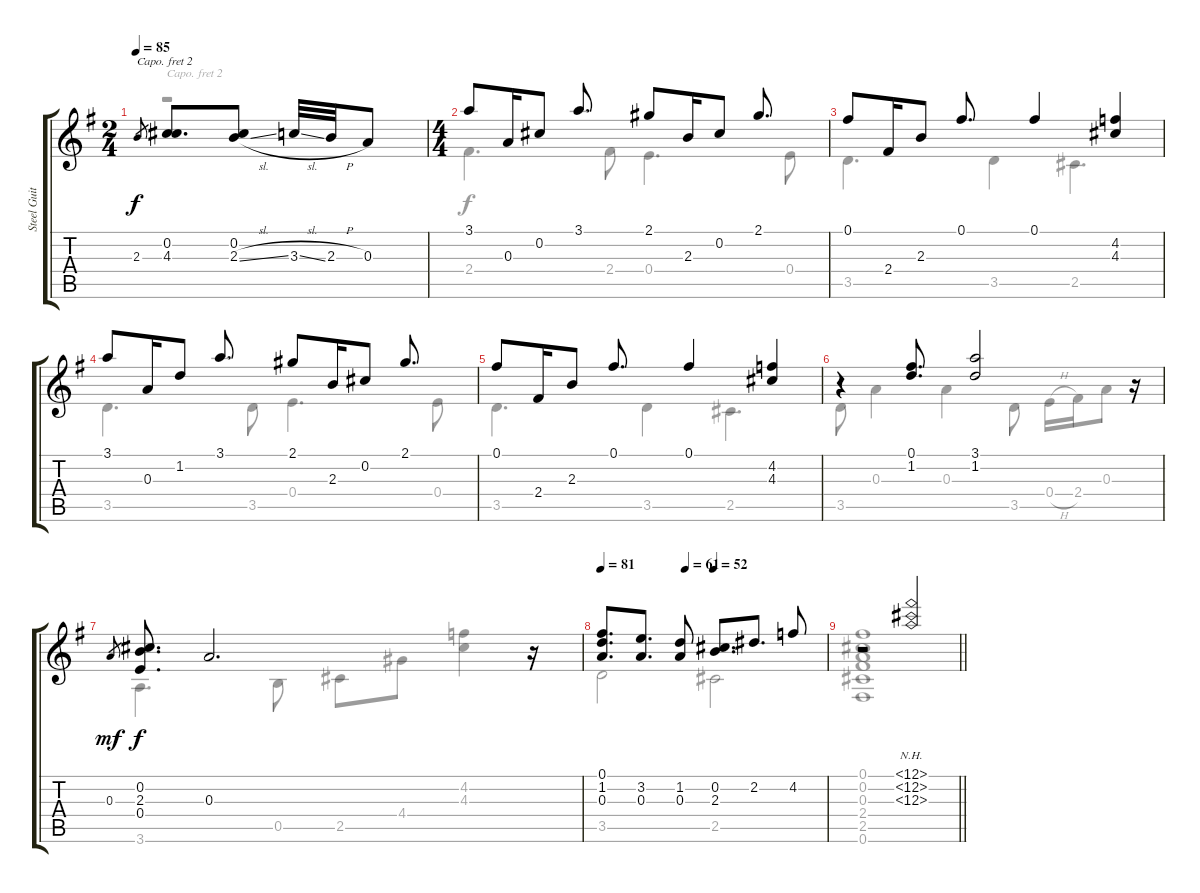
\track ("Steel Guitar" "Steel Guit") {instrument acousticguitarsteel}
\staff {score tabs}
\capo 2
\tuning (E4 B3 G3 D3 A2 E2) {hide}
\voice
\ts (2 4)
\tempo 85
\clef g2
\ks eminor
2.3.8{gr dy f} (0.2 4.3).8{d} (0.2 2.3{sl}).8 3.3{sl}.32 2.3{h}.32 0.3.8 |
\ts (4 4)
3.1.8 0.3.16 0.2.8 3.1.8{d} 2.1.8 2.3.16 0.2.8 2.1.8{d} |
0.1.8 2.4.16 2.3.8 0.1.8{d} 0.1.4 (4.2 4.3).4 |
3.1.8 0.3.16 1.2.8 3.1.8{d} 2.1.8 2.3.16 0.2.8 2.1.8{d} |
0.1.8 2.4.16 2.3.8 0.1.8{d} 0.1.4 (4.2 4.3).4 |
r.4 (0.1 1.2).8{d} (3.1 1.2).2 r.16 |
0.3.8{gr dy mf} (0.2 2.3 0.4).8{d dy f} 0.3.2{d} r.16 |
\tempo 81
\tempo (61 0.375)
\tempo (52 0.5)
(0.1 1.2 0.3).8{d} (3.2 0.3).8{d} (1.2 0.3).8 (0.2 2.3).8{d} 2.2.8{d} 4.2.8 |
\barLineRight lightlight
r.2 (12.1{nh} 12.2{nh} 12.3{nh}).2
\voice
\clef g2
\ottava regular
\simile none
\ks eminor
r.2{dy f} |
2.4.4{d} 2.4.8 0.4.4{d} 0.4.8 |
3.5.4{d} 3.5.4 2.5.4{d} |
3.5.4{d} 3.5.8 0.4.4{d} 0.4.8 |
3.5.4{d} 3.5.4 2.5.4{d} |
3.5.8 0.3.4 0.3.4 3.5.8 0.4{h}.16 2.4.16 0.3.8 |
3.6.4{d} 0.5.8 2.5.8 4.4.8 (4.2 4.3).4 |
3.5.2 2.5.2 |
\barLineRight lightlight
(0.1 0.2 0.3 2.4 2.5 0.6).1
